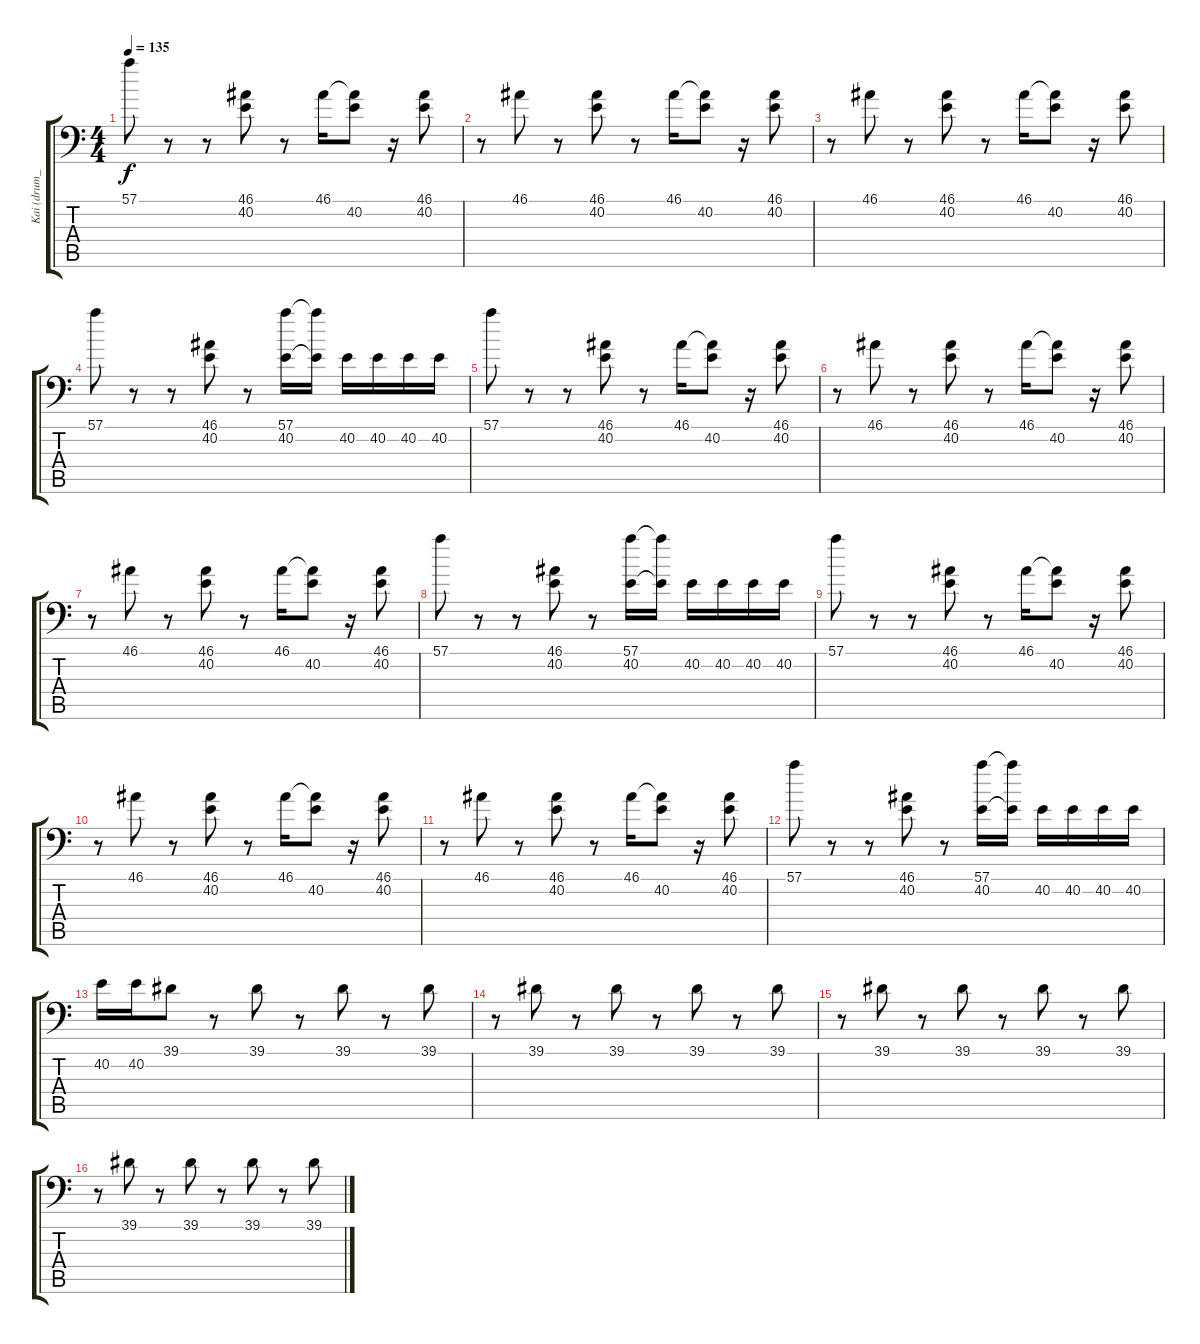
\track ("Kai (drum_snare)" "Kai (drum_") {instrument acousticgrandpiano}
\staff {score tabs}
\tuning (C-1 C-1 C-1 C-1 C-1 C-1) {hide}
\ts (4 4)
\tempo 135
\clef f4
\ks c
57.1.8{dy f} r.8 r.8 (46.1 40.2).8 r.8 46.1.16 (46.1{t} 40.2).8 r.16 (46.1 40.2).8 |
r.8 46.1.8 r.8 (46.1 40.2).8 r.8 46.1.16 (46.1{t} 40.2).8 r.16 (46.1 40.2).8 |
r.8 46.1.8 r.8 (46.1 40.2).8 r.8 46.1.16 (46.1{t} 40.2).8 r.16 (46.1 40.2).8 |
57.1.8 r.8 r.8 (46.1 40.2).8 r.8 (57.1 40.2).16 (57.1{t} 40.2{t}).16 40.2.16 40.2.16 40.2.16 40.2.16 |
57.1.8 r.8 r.8 (46.1 40.2).8 r.8 46.1.16 (46.1{t} 40.2).8 r.16 (46.1 40.2).8 |
r.8 46.1.8 r.8 (46.1 40.2).8 r.8 46.1.16 (46.1{t} 40.2).8 r.16 (46.1 40.2).8 |
r.8 46.1.8 r.8 (46.1 40.2).8 r.8 46.1.16 (46.1{t} 40.2).8 r.16 (46.1 40.2).8 |
57.1.8 r.8 r.8 (46.1 40.2).8 r.8 (57.1 40.2).16 (57.1{t} 40.2{t}).16 40.2.16 40.2.16 40.2.16 40.2.16 |
57.1.8 r.8 r.8 (46.1 40.2).8 r.8 46.1.16 (46.1{t} 40.2).8 r.16 (46.1 40.2).8 |
r.8 46.1.8 r.8 (46.1 40.2).8 r.8 46.1.16 (46.1{t} 40.2).8 r.16 (46.1 40.2).8 |
r.8 46.1.8 r.8 (46.1 40.2).8 r.8 46.1.16 (46.1{t} 40.2).8 r.16 (46.1 40.2).8 |
57.1.8 r.8 r.8 (46.1 40.2).8 r.8 (57.1 40.2).16 (57.1{t} 40.2{t}).16 40.2.16 40.2.16 40.2.16 40.2.16 |
40.2.16 40.2.16 39.1.8 r.8 39.1.8 r.8 39.1.8 r.8 39.1.8 |
r.8 39.1.8 r.8 39.1.8 r.8 39.1.8 r.8 39.1.8 |
r.8 39.1.8 r.8 39.1.8 r.8 39.1.8 r.8 39.1.8 |
r.8 39.1.8 r.8 39.1.8 r.8 39.1.8 r.8 39.1.8
